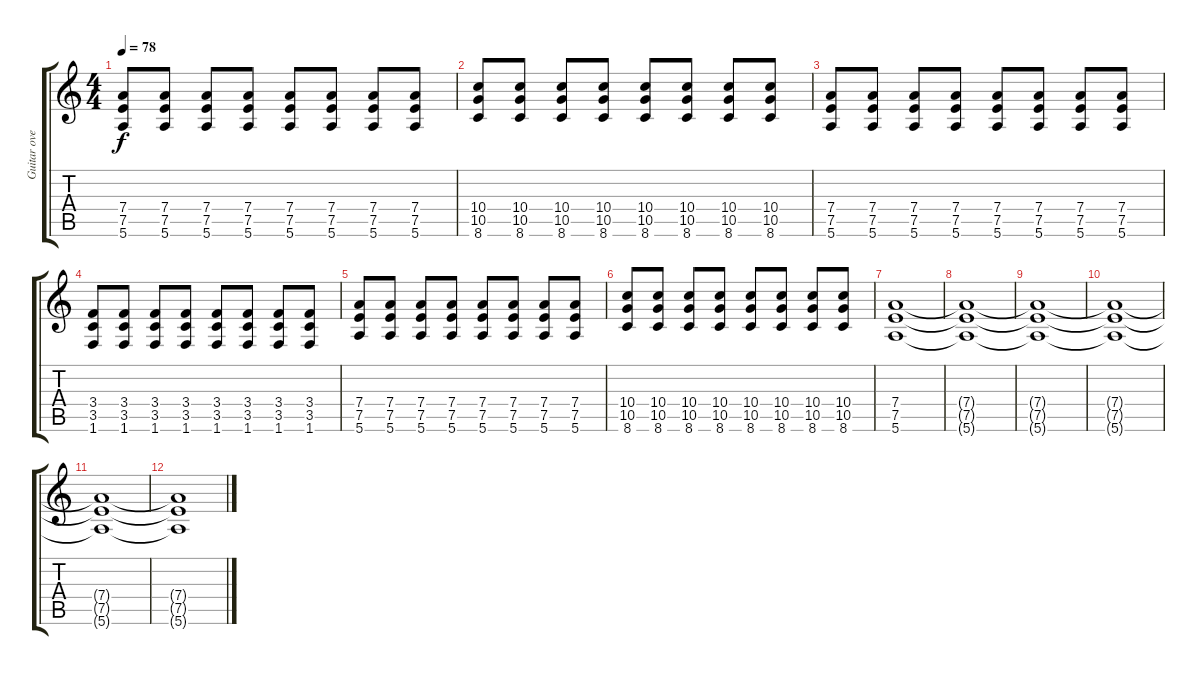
\track ("Guitar overdrive" "Guitar ove") {instrument overdrivenguitar}
\staff {score tabs}
\tuning (E4 B3 G3 D3 A2 E2) {hide}
\ts (4 4)
\tempo 78
\clef g2
\ks c
(7.4 7.5 5.6).8{dy f} (7.4 7.5 5.6).8 (7.4 7.5 5.6).8 (7.4 7.5 5.6).8 (7.4 7.5 5.6).8 (7.4 7.5 5.6).8 (7.4 7.5 5.6).8 (7.4 7.5 5.6).8 |
(10.4 10.5 8.6).8 (10.4 10.5 8.6).8 (10.4 10.5 8.6).8 (10.4 10.5 8.6).8 (10.4 10.5 8.6).8 (10.4 10.5 8.6).8 (10.4 10.5 8.6).8 (10.4 10.5 8.6).8 |
(7.4 7.5 5.6).8 (7.4 7.5 5.6).8 (7.4 7.5 5.6).8 (7.4 7.5 5.6).8 (7.4 7.5 5.6).8 (7.4 7.5 5.6).8 (7.4 7.5 5.6).8 (7.4 7.5 5.6).8 |
(3.4 3.5 1.6).8 (3.4 3.5 1.6).8 (3.4 3.5 1.6).8 (3.4 3.5 1.6).8 (3.4 3.5 1.6).8 (3.4 3.5 1.6).8 (3.4 3.5 1.6).8 (3.4 3.5 1.6).8 |
(7.4 7.5 5.6).8 (7.4 7.5 5.6).8 (7.4 7.5 5.6).8 (7.4 7.5 5.6).8 (7.4 7.5 5.6).8 (7.4 7.5 5.6).8 (7.4 7.5 5.6).8 (7.4 7.5 5.6).8 |
(10.4 10.5 8.6).8 (10.4 10.5 8.6).8 (10.4 10.5 8.6).8 (10.4 10.5 8.6).8 (10.4 10.5 8.6).8 (10.4 10.5 8.6).8 (10.4 10.5 8.6).8 (10.4 10.5 8.6).8 |
(7.4 7.5 5.6).1 |
(7.4{t} 7.5{t} 5.6{t}).1 |
(7.4{t} 7.5{t} 5.6{t}).1 |
(7.4{t} 7.5{t} 5.6{t}).1 |
(7.4{t} 7.5{t} 5.6{t}).1 |
(7.4{t} 7.5{t} 5.6{t}).1
